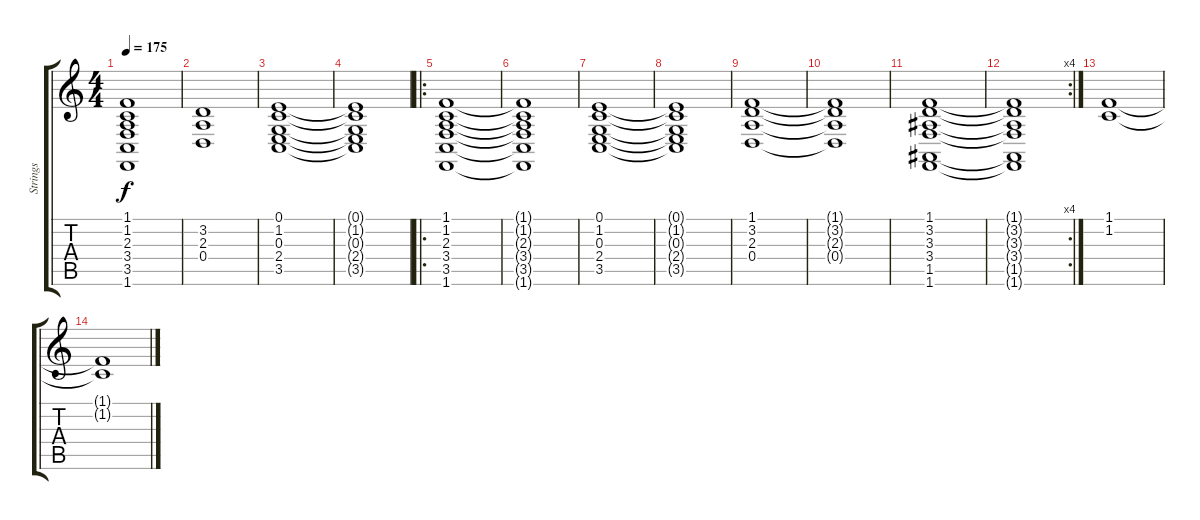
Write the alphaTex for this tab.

\track ("Strings" "Strings") {instrument stringensemble1}
\staff {score tabs}
\tuning (E4 B3 G3 D3 A2 E2) {hide}
\ts (4 4)
\tempo 175
\clef g2
\ks c
(1.1 1.2 2.3 3.4 3.5 1.6).1{dy f} |
(3.2 2.3 0.4).1 |
(0.1 1.2 0.3 2.4 3.5).1{volume 4} |
(0.1{t} 1.2{t} 0.3{t} 2.4{t} 3.5{t}).1 |
\ro
(1.1 1.2 2.3 3.4 3.5 1.6).1{volume 9} |
(1.1{t} 1.2{t} 2.3{t} 3.4{t} 3.5{t} 1.6{t}).1 |
(0.1 1.2 0.3 2.4 3.5).1 |
(0.1{t} 1.2{t} 0.3{t} 2.4{t} 3.5{t}).1 |
(1.1 3.2 2.3 0.4).1 |
(1.1{t} 3.2{t} 2.3{t} 0.4{t}).1 |
(1.1 3.2 3.3 3.4 1.5 1.6).1 |
\rc 4
(1.1{t} 3.2{t} 3.3{t} 3.4{t} 1.5{t} 1.6{t}).1 |
(1.1 1.2).1 |
(1.1{t} 1.2{t}).1
